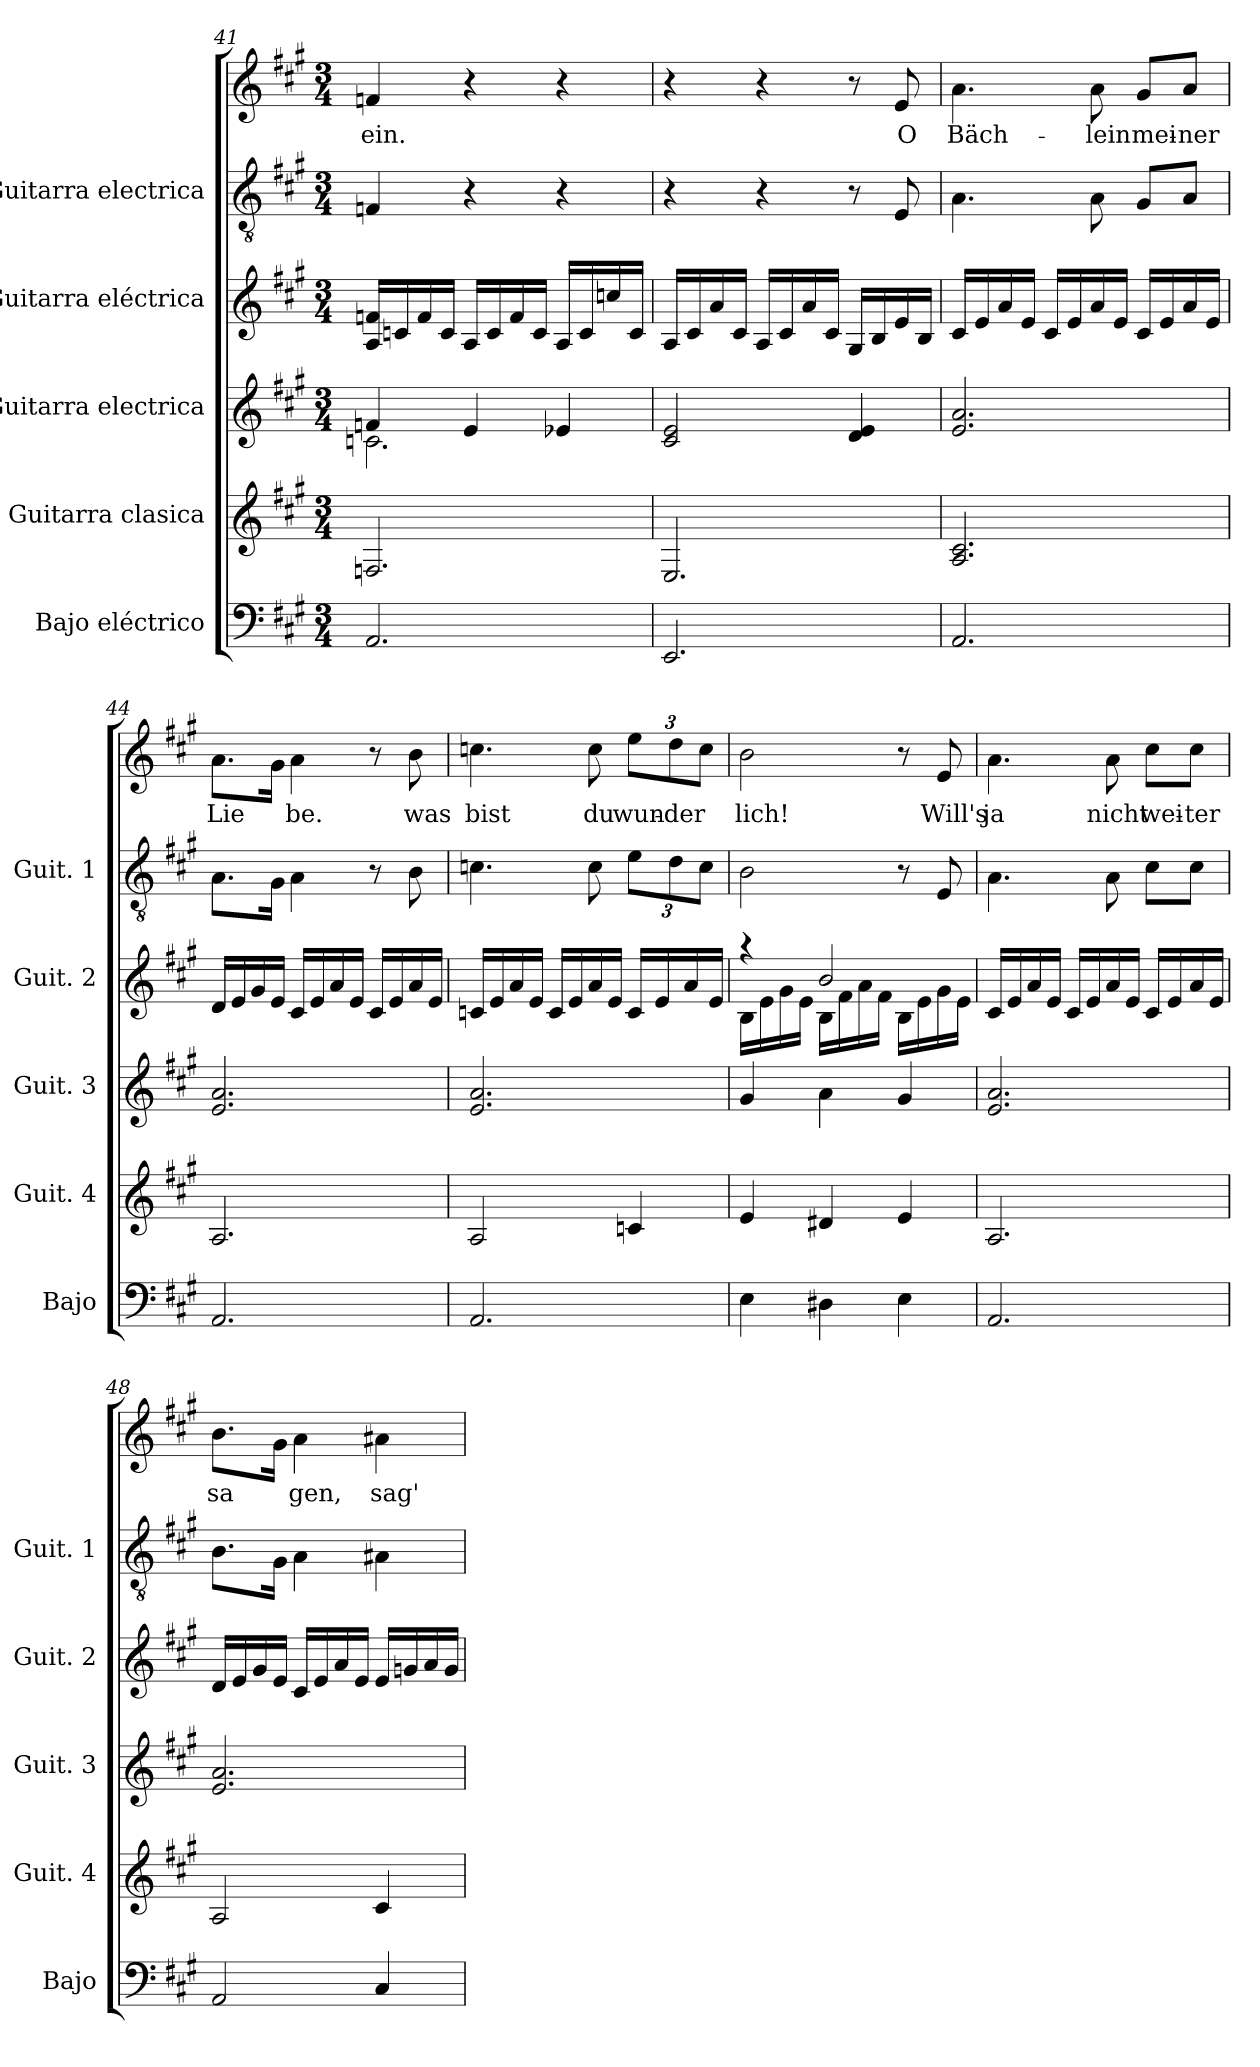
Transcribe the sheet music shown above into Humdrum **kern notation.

**kern	**kern	**kern	**kern	**kern	**kern	**text
*part6	*part5	*part4	*part3	*part2	*part1	*part1
*staff6	*staff5	*staff4	*staff3	*staff2	*staff1	*staff1
*I"Bajo eléctrico	*I"Guitarra clasica	*I"Guitarra electrica	*I"Guitarra eléctrica	*I"Guitarra  electrica	*	*
*I'Bajo	*I'Guit. 4	*I'Guit. 3	*I'Guit. 2	*I'Guit. 1	*	*
!!LO:PB:g=z
*clefF4	*clefG2	*clefG2	*clefG2	*clefGv2	*clefG2	*
*ITrd7c12	*ITrd7c12	*ITrd7c12	*	*ITrd-7c-12	*	*
*k[f#c#g#]	*k[f#c#g#]	*k[f#c#g#]	*k[f#c#g#]	*k[f#c#g#]	*k[f#c#g#]	*
*A:	*A:	*A:	*A:	*	*A:	*
*M3/4	*M3/4	*M3/4	*M3/4	*M3/4	*M3/4	*
=41	=41	=41	=41	=41	=41	=41
*	*	*^	*	*	*	*
!	!	!	!	!	!	!	!LO:LY:b
2.AAA/	2.FFn/	4Fn/	2.Cn\	16A/ 16fn/LL	4fn/	4fn/	ein.
.	.	.	.	16cn/	.	.	.
.	.	.	.	16f/	.	.	.
.	.	.	.	16c/JJ	.	.	.
.	.	4E/	.	16A/LL	4r	4r	.
.	.	.	.	16c/	.	.	.
.	.	.	.	16f/	.	.	.
.	.	.	.	16c/JJ	.	.	.
.	.	4E-X/	.	16A/LL	4r	4r	.
.	.	.	.	16c/	.	.	.
.	.	.	.	16ccn/	.	.	.
.	.	.	.	16c/JJ	.	.	.
*	*	*v	*v	*	*	*	*
=42	=42	=42	=42	=42	=42	=42
2.EEE/	2.EE/	2C#/ 2E/	16A/LL	4r	4r	.
.	.	.	16c#i/	.	.	.
.	.	.	16a/	.	.	.
.	.	.	16c#/JJ	.	.	.
.	.	.	16A/LL	4r	4r	.
.	.	.	16c#/	.	.	.
.	.	.	16a/	.	.	.
.	.	.	16c#/JJ	.	.	.
.	.	4D/ 4E/	16G#/LL	8r	8r	.
.	.	.	16B/	.	.	.
!	!	!	!	!	!	!LO:LY:b
.	.	.	16e/	8e/	8e/	O
.	.	.	16B/JJ	.	.	.
=43	=43	=43	=43	=43	=43	=43
!	!	!	!	!	!	!LO:LY:b
2.AAA/	2.AA/ 2.C#/	2.E/ 2.A/	16c#/LL	4.a\	4.a\	Bäch-
.	.	.	16e/	.	.	.
.	.	.	16a/	.	.	.
.	.	.	16e/JJ	.	.	.
.	.	.	16c#/LL	.	.	.
.	.	.	16e/	.	.	.
!	!	!	!	!	!	!LO:LY:b
.	.	.	16a/	8a\	8a\	-lein
.	.	.	16e/JJ	.	.	.
!	!	!	!	!	!	!LO:LY:b
.	.	.	16c#/LL	8g#/L	8g#/L	mei-
.	.	.	16e/	.	.	.
!	!	!	!	!	!	!LO:LY:b
.	.	.	16a/	8a/J	8a/J	-ner
.	.	.	16e/JJ	.	.	.
=44	=44	=44	=44	=44	=44	=44
!	!	!	!	!	!	!LO:LY:b
2.AAA/	2.AA/	2.E/ 2.A/	16d/LL	8.a\L	8.a\L	Lie
.	.	.	16e/	.	.	.
.	.	.	16g#/	.	.	.
.	.	.	16e/JJ	16g#\Jk	16g#\Jk	.
!	!	!	!	!	!	!LO:LY:b
.	.	.	16c#/LL	4a\	4a\	be.
.	.	.	16e/	.	.	.
.	.	.	16a/	.	.	.
.	.	.	16e/JJ	.	.	.
.	.	.	16c#/LL	8r	8r	.
.	.	.	16e/	.	.	.
!	!	!	!	!	!	!LO:LY:b
.	.	.	16a/	8b\	8b\	was
.	.	.	16e/JJ	.	.	.
!!LO:LB:g=z
=45	=45	=45	=45	=45	=45	=45
!	!	!	!	!	!	!LO:LY:b
2.AAA/	2AA/	2.E/ 2.A/	16cn/LL	4.ccn\	4.ccn\	bist
.	.	.	16e/	.	.	.
.	.	.	16a/	.	.	.
.	.	.	16e/JJ	.	.	.
.	.	.	16c/LL	.	.	.
.	.	.	16e/	.	.	.
!	!	!	!	!	!	!LO:LY:b
.	.	.	16a/	8cc\	8cc\	du
.	.	.	16e/JJ	.	.	.
*	*	*	*	*Xbrackettup	*Xbrackettup	*
!	!	!	!	!	!	!LO:LY:b
.	4Cn/	.	16c/LL	12ee\L	12ee\L	wun-
.	.	.	16e/	.	.	.
!	!	!	!	!	!	!LO:LY:b
.	.	.	.	12dd\	12dd\	-der
.	.	.	16a/	.	.	.
.	.	.	.	12cc\J	12cc\J	.
.	.	.	16e/JJ	.	.	.
=46	=46	=46	=46	=46	=46	=46
*	*	*	*^	*	*	*
!	!	!	!	!	!	!	!LO:LY:b
4EE\	4E/	4G#/	4raa	16B\LL	2b\	2b\	lich!
.	.	.	.	16e\	.	.	.
.	.	.	.	16g#\	.	.	.
.	.	.	.	16e\JJ	.	.	.
4DD#X\	4D#X/	4A\	2b/	16B\LL	.	.	.
.	.	.	.	16f#\	.	.	.
.	.	.	.	16a\	.	.	.
.	.	.	.	16f#\JJ	.	.	.
4EE\	4E/	4G#/	.	16B\LL	8r	8r	.
.	.	.	.	16e\	.	.	.
!	!	!	!	!	!	!	!LO:LY:b
.	.	.	.	16g#\	8e/	8e/	Will's
.	.	.	.	16e\JJ	.	.	.
=47	=47	=47	=47	=47	=47	=47	=47
!	!	!	!	!	!	!	!LO:LY:b
*	*	*	*v	*v	*	*	*
2.AAA/	2.AA/	2.E/ 2.A/	16c#/LL	4.a\	4.a\	ja
.	.	.	16e/	.	.	.
.	.	.	16a/	.	.	.
.	.	.	16e/JJ	.	.	.
.	.	.	16c#/LL	.	.	.
.	.	.	16e/	.	.	.
!	!	!	!	!	!	!LO:LY:b
.	.	.	16a/	8a\	8a\	nicht
.	.	.	16e/JJ	.	.	.
!	!	!	!	!	!	!LO:LY:b
.	.	.	16c#/LL	8cc#\L	8cc#\L	wei-
.	.	.	16e/	.	.	.
!	!	!	!	!	!	!LO:LY:b
.	.	.	16a/	8cc#\J	8cc#\J	-ter
.	.	.	16e/JJ	.	.	.
=48	=48	=48	=48	=48	=48	=48
!	!	!	!	!	!	!LO:LY:b
2AAA/	2AA/	2.E/ 2.A/	16d/LL	8.b\L	8.b\L	sa
.	.	.	16e/	.	.	.
.	.	.	16g#/	.	.	.
.	.	.	16e/JJ	16g#\Jk	16g#\Jk	.
!	!	!	!	!	!	!LO:LY:b
.	.	.	16c#/LL	4a\	4a\	gen,
.	.	.	16e/	.	.	.
.	.	.	16a/	.	.	.
.	.	.	16e/JJ	.	.	.
!	!	!	!	!	!	!LO:LY:b
4CC#/	4C#/	.	16e/LL	4a#X\	4a#X\	sag'
.	.	.	16gn/	.	.	.
.	.	.	16a/	.	.	.
.	.	.	16g/JJ	.	.	.
=	=	=	=	=	=	=
*-	*-	*-	*-	*-	*-	*-
